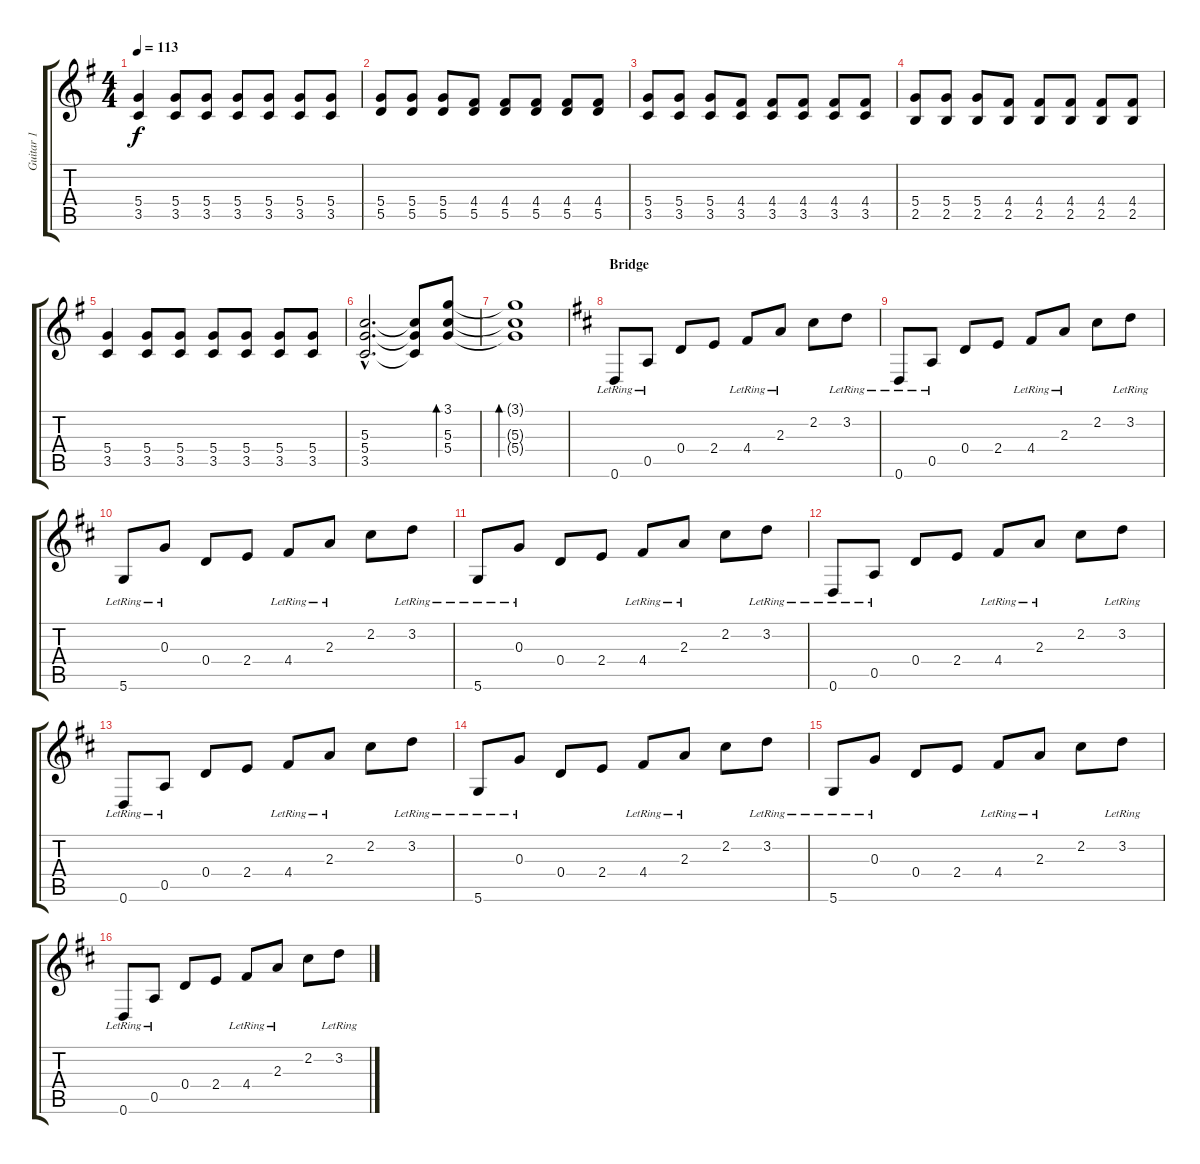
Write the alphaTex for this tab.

\track ("Guitar 1" "Guitar 1") {instrument electricguitarclean}
\staff {score tabs}
\tuning (E4 B3 G3 D3 A2 D2) {hide}
\ts (4 4)
\tempo 113
\clef g2
\ks g
(5.4 3.5).4{dy f} (5.4 3.5).8 (5.4 3.5).8 (5.4 3.5).8 (5.4 3.5).8 (5.4 3.5).8 (5.4 3.5).8 |
(5.4 5.5).8 (5.4 5.5).8 (5.4 5.5).8 (4.4 5.5).8 (4.4 5.5).8 (4.4 5.5).8 (4.4 5.5).8 (4.4 5.5).8 |
(5.4 3.5).8 (5.4 3.5).8 (5.4 3.5).8 (4.4 3.5).8 (4.4 3.5).8 (4.4 3.5).8 (4.4 3.5).8 (4.4 3.5).8 |
(5.4 2.5).8 (5.4 2.5).8 (5.4 2.5).8 (4.4 2.5).8 (4.4 2.5).8 (4.4 2.5).8 (4.4 2.5).8 (4.4 2.5).8 |
(5.4 3.5).4 (5.4 3.5).8 (5.4 3.5).8 (5.4 3.5).8 (5.4 3.5).8 (5.4 3.5).8 (5.4 3.5).8 |
(5.3{hac} 5.4{hac} 3.5{hac}).2{d} (5.3{t} 5.4{t} 3.5{t}).8 (3.1 5.3 5.4).8{bd 480} |
(3.1{t} 5.3{t} 5.4{t}).1{bd 480} |
\section ("" "Bridge")
\ks d
0.6{lr}.8 0.5{lr}.8 0.4.8 2.4.8 4.4{lr}.8 2.3{lr}.8 2.2.8 3.2{lr}.8 |
0.6{lr}.8 0.5{lr}.8 0.4.8 2.4.8 4.4{lr}.8 2.3{lr}.8 2.2.8 3.2{lr}.8 |
5.6{lr}.8 0.3{lr}.8 0.4.8 2.4.8 4.4{lr}.8 2.3{lr}.8 2.2.8 3.2{lr}.8 |
5.6{lr}.8 0.3{lr}.8 0.4.8 2.4.8 4.4{lr}.8 2.3{lr}.8 2.2.8 3.2{lr}.8 |
0.6{lr}.8 0.5{lr}.8 0.4.8 2.4.8 4.4{lr}.8 2.3{lr}.8 2.2.8 3.2{lr}.8 |
0.6{lr}.8 0.5{lr}.8 0.4.8 2.4.8 4.4{lr}.8 2.3{lr}.8 2.2.8 3.2{lr}.8 |
5.6{lr}.8 0.3{lr}.8 0.4.8 2.4.8 4.4{lr}.8 2.3{lr}.8 2.2.8 3.2{lr}.8 |
5.6{lr}.8 0.3{lr}.8 0.4.8 2.4.8 4.4{lr}.8 2.3{lr}.8 2.2.8 3.2{lr}.8 |
0.6{lr}.8 0.5{lr}.8 0.4.8 2.4.8 4.4{lr}.8 2.3{lr}.8 2.2.8 3.2{lr}.8
